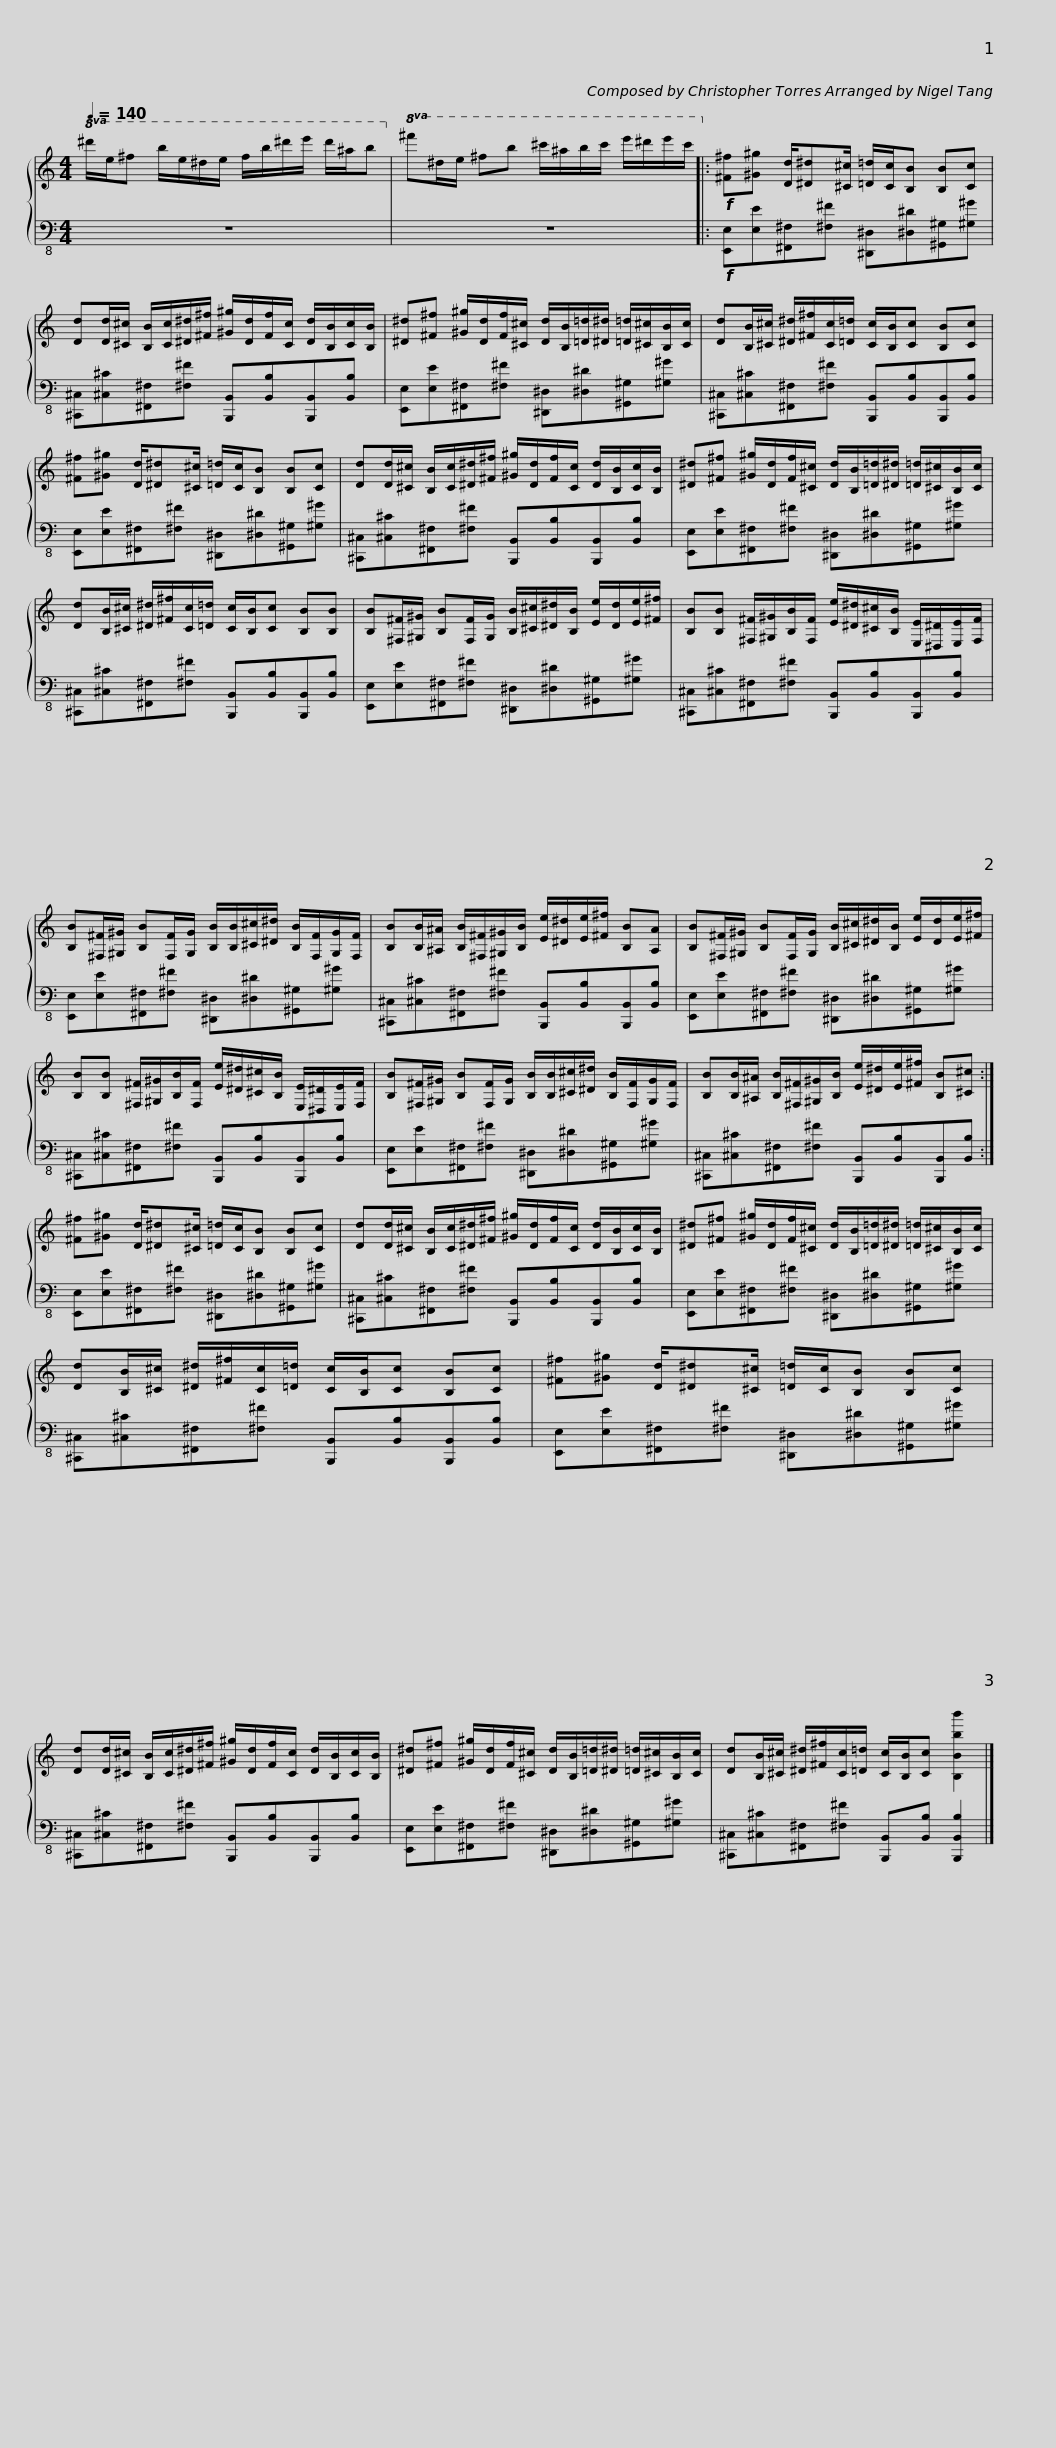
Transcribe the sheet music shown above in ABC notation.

X:1
%%score { 1 | 2 }
L:1/8
Q:1/4=140
M:4/4
I:linebreak $
K:C
V:1 treble
V:2 bass-8
V:1
!8va(! ^d'/e'/^f' b'/e'/^d'/e'/ f'/b'/^d''/e''/ d''/^a'/b'!8va)! |!8va(! ^f'^d'/e'/ ^f'b' ^c''/^a'/b'/c''/ e''/^d''/e''/c''/!8va)! |:$!f! [^F^f][^G^g] [Dd]/[^D^d][^C^c]/ [=D=d]/[Cc]/[B,B] [B,B][Cc] | [Dd][Dd]/[^C^c]/ [B,B]/[Cc]/[^D^d]/[^F^f]/ [^G^g]/[Dd]/[Ff]/[Cc]/ [Dd]/[B,B]/[Cc]/[B,B]/ |$ [^D^d][^F^f] [^G^g]/[Dd]/[Ff]/[^C^c]/ [Dd]/[B,B]/[=D=d]/[^D^d]/ [=D=d]/[^C^c]/[B,B]/[Cc]/ | %5
 [Dd][B,B]/[^C^c]/ [^D^d]/[^F^f]/[Cc]/[=D=d]/ [Cc]/[B,B]/[Cc] [B,B][Cc] |$ [^F^f][^G^g] [Dd]/[^D^d][^C^c]/ [=D=d]/[Cc]/[B,B] [B,B][Cc] | [Dd][Dd]/[^C^c]/ [B,B]/[Cc]/[^D^d]/[^F^f]/ [^G^g]/[Dd]/[Ff]/[Cc]/ [Dd]/[B,B]/[Cc]/[B,B]/ |$ [^D^d][^F^f] [^G^g]/[Dd]/[Ff]/[^C^c]/ [Dd]/[B,B]/[=D=d]/[^D^d]/ [=D=d]/[^C^c]/[B,B]/[Cc]/ | [Dd][B,B]/[^C^c]/ [^D^d]/[^F^f]/[Cc]/[=D=d]/ [Cc]/[B,B]/[Cc] [B,B][B,B] |$ %10
 [B,B][^F,^F]/[^G,^G]/ [B,B][F,F]/[G,G]/ [B,B]/[^C^c]/[^D^d]/[B,B]/ [Ee]/[Dd]/[Ee]/[^F^f]/ | [B,B][B,B] [^F,^F]/[^G,^G]/[B,B]/[F,F]/ [Ee]/[^D^d]/[^C^c]/[B,B]/ [E,E]/[^D,^D]/[E,E]/[F,F]/ |$ [B,B][^F,^F]/[^G,^G]/ [B,B][F,F]/[G,G]/ [B,B]/[B,B]/[^C^c]/[^D^d]/ [B,B]/[F,F]/[G,G]/[F,F]/ | [B,B][B,B]/[^A,^A]/ [B,B]/[^F,^F]/[^G,^G]/[B,B]/ [Ee]/[^D^d]/[Ee]/[^F^f]/ [B,B][A,A] |$ [B,B][^F,^F]/[^G,^G]/ [B,B][F,F]/[G,G]/ [B,B]/[^C^c]/[^D^d]/[B,B]/ [Ee]/[Dd]/[Ee]/[^F^f]/ | %15
 [B,B][B,B] [^F,^F]/[^G,^G]/[B,B]/[F,F]/ [Ee]/[^D^d]/[^C^c]/[B,B]/ [E,E]/[^D,^D]/[E,E]/[F,F]/ |$ [B,B][^F,^F]/[^G,^G]/ [B,B][F,F]/[G,G]/ [B,B]/[B,B]/[^C^c]/[^D^d]/ [B,B]/[F,F]/[G,G]/[F,F]/ | [B,B][B,B]/[^A,^A]/ [B,B]/[^F,^F]/[^G,^G]/[B,B]/ [Ee]/[^D^d]/[Ee]/[^F^f]/ [B,B][^C^c] :|$ [^F^f][^G^g] [Dd]/[^D^d][^C^c]/ [=D=d]/[Cc]/[B,B] [B,B][Cc] | [Dd][Dd]/[^C^c]/ [B,B]/[Cc]/[^D^d]/[^F^f]/ [^G^g]/[Dd]/[Ff]/[Cc]/ [Dd]/[B,B]/[Cc]/[B,B]/ |$ %20
 [^D^d][^F^f] [^G^g]/[Dd]/[Ff]/[^C^c]/ [Dd]/[B,B]/[=D=d]/[^D^d]/ [=D=d]/[^C^c]/[B,B]/[Cc]/ | [Dd][B,B]/[^C^c]/ [^D^d]/[^F^f]/[Cc]/[=D=d]/ [Cc]/[B,B]/[Cc] [B,B][Cc] |$ [^F^f][^G^g] [Dd]/[^D^d][^C^c]/ [=D=d]/[Cc]/[B,B] [B,B][Cc] | [Dd][Dd]/[^C^c]/ [B,B]/[Cc]/[^D^d]/[^F^f]/ [^G^g]/[Dd]/[Ff]/[Cc]/ [Dd]/[B,B]/[Cc]/[B,B]/ |$ [^D^d][^F^f] [^G^g]/[Dd]/[Ff]/[^C^c]/ [Dd]/[B,B]/[=D=d]/[^D^d]/ [=D=d]/[^C^c]/[B,B]/[Cc]/ | %25
 [Dd][B,B]/[^C^c]/ [^D^d]/[^F^f]/[Cc]/[=D=d]/ [Cc]/[B,B]/[Cc] [B,Bbb']2 |] %26
V:2
 z8 | z8 |:$!f! [E,,E,][E,E][^F,,^F,][^F,^F] [^D,,^D,][^D,^D][^G,,^G,][^G,^G] | [^C,,^C,][^C,^C][^F,,^F,][^F,^F] [B,,,B,,][B,,B,][B,,,B,,][B,,B,] |$ [E,,E,][E,E][^F,,^F,][^F,^F] [^D,,^D,][^D,^D][^G,,^G,][^G,^G] | %5
 [^C,,^C,][^C,^C][^F,,^F,][^F,^F] [B,,,B,,][B,,B,][B,,,B,,][B,,B,] |$ [E,,E,][E,E][^F,,^F,][^F,^F] [^D,,^D,][^D,^D][^G,,^G,][^G,^G] | [^C,,^C,][^C,^C][^F,,^F,][^F,^F] [B,,,B,,][B,,B,][B,,,B,,][B,,B,] |$ [E,,E,][E,E][^F,,^F,][^F,^F] [^D,,^D,][^D,^D][^G,,^G,][^G,^G] | [^C,,^C,][^C,^C][^F,,^F,][^F,^F] [B,,,B,,][B,,B,][B,,,B,,][B,,B,] |$ %10
 [E,,E,][E,E][^F,,^F,][^F,^F] [^D,,^D,][^D,^D][^G,,^G,][^G,^G] | [^C,,^C,][^C,^C][^F,,^F,][^F,^F] [B,,,B,,][B,,B,][B,,,B,,][B,,B,] |$ [E,,E,][E,E][^F,,^F,][^F,^F] [^D,,^D,][^D,^D][^G,,^G,][^G,^G] | [^C,,^C,][^C,^C][^F,,^F,][^F,^F] [B,,,B,,][B,,B,][B,,,B,,][B,,B,] |$ [E,,E,][E,E][^F,,^F,][^F,^F] [^D,,^D,][^D,^D][^G,,^G,][^G,^G] | %15
 [^C,,^C,][^C,^C][^F,,^F,][^F,^F] [B,,,B,,][B,,B,][B,,,B,,][B,,B,] |$ [E,,E,][E,E][^F,,^F,][^F,^F] [^D,,^D,][^D,^D][^G,,^G,][^G,^G] | [^C,,^C,][^C,^C][^F,,^F,][^F,^F] [B,,,B,,][B,,B,][B,,,B,,][B,,B,] :|$ [E,,E,][E,E][^F,,^F,][^F,^F] [^D,,^D,][^D,^D][^G,,^G,][^G,^G] | [^C,,^C,][^C,^C][^F,,^F,][^F,^F] [B,,,B,,][B,,B,][B,,,B,,][B,,B,] |$ %20
 [E,,E,][E,E][^F,,^F,][^F,^F] [^D,,^D,][^D,^D][^G,,^G,][^G,^G] | [^C,,^C,][^C,^C][^F,,^F,][^F,^F] [B,,,B,,][B,,B,][B,,,B,,][B,,B,] |$ [E,,E,][E,E][^F,,^F,][^F,^F] [^D,,^D,][^D,^D][^G,,^G,][^G,^G] | [^C,,^C,][^C,^C][^F,,^F,][^F,^F] [B,,,B,,][B,,B,][B,,,B,,][B,,B,] |$ [E,,E,][E,E][^F,,^F,][^F,^F] [^D,,^D,][^D,^D][^G,,^G,][^G,^G] | %25
 [^C,,^C,][^C,^C][^F,,^F,][^F,^F] [B,,,B,,][B,,B,] [B,,,B,,B,]2 |] %26
